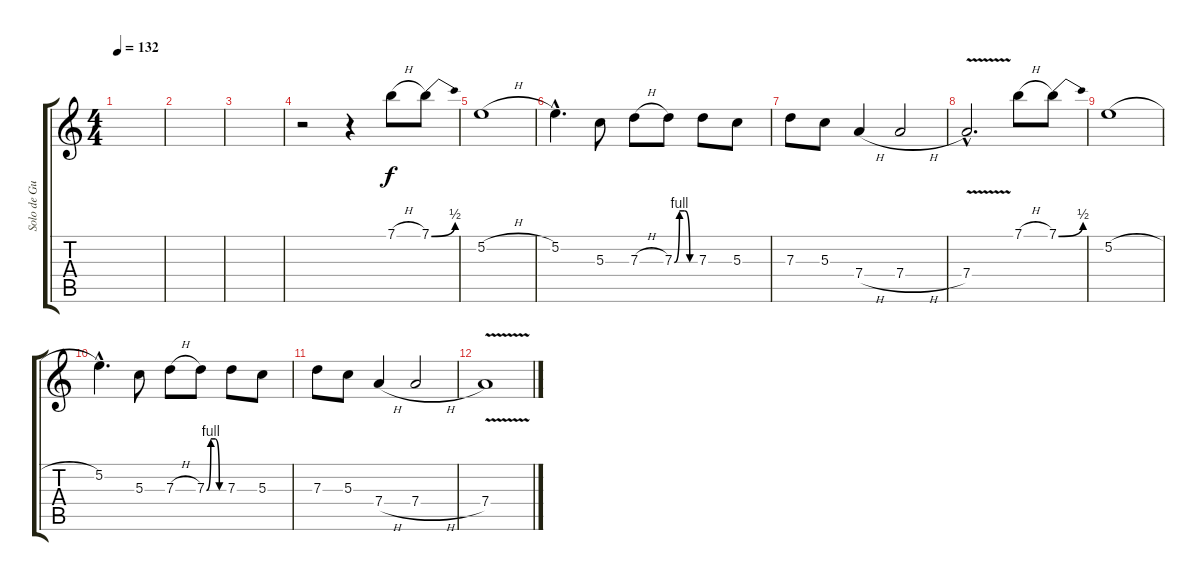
\track ("Solo de Guitarra" "Solo de Gu") {instrument overdrivenguitar}
\staff {score tabs}
\tuning (E4 B3 G3 D3 A2 E2) {hide}
\ts (4 4)
\tempo 132
\clef g2
\ks c
|
|
|
r.2 r.4 7.1{h}.8 7.1{be (bend 0 0 60 2)}.8 |
5.2{h}.1 |
5.2{hac}.4{d} 5.3.8 7.3{h}.8 7.3{be (custom 0 0 15 4 30 4 45 0 60 0)}.8 7.3.8 5.3.8 |
7.3.8 5.3.8 7.4{h}.4 7.4{h}.2 |
7.4{v hac}.2{d} 7.1{h}.8 7.1{be (bend 0 0 60 2)}.8 |
5.2{h}.1 |
5.2{hac}.4{d} 5.3.8 7.3{h}.8 7.3{be (custom 0 0 15 4 30 4 45 0 60 0)}.8 7.3.8 5.3.8 |
7.3.8 5.3.8 7.4{h}.4 7.4{h}.2 |
7.4{v}.1
